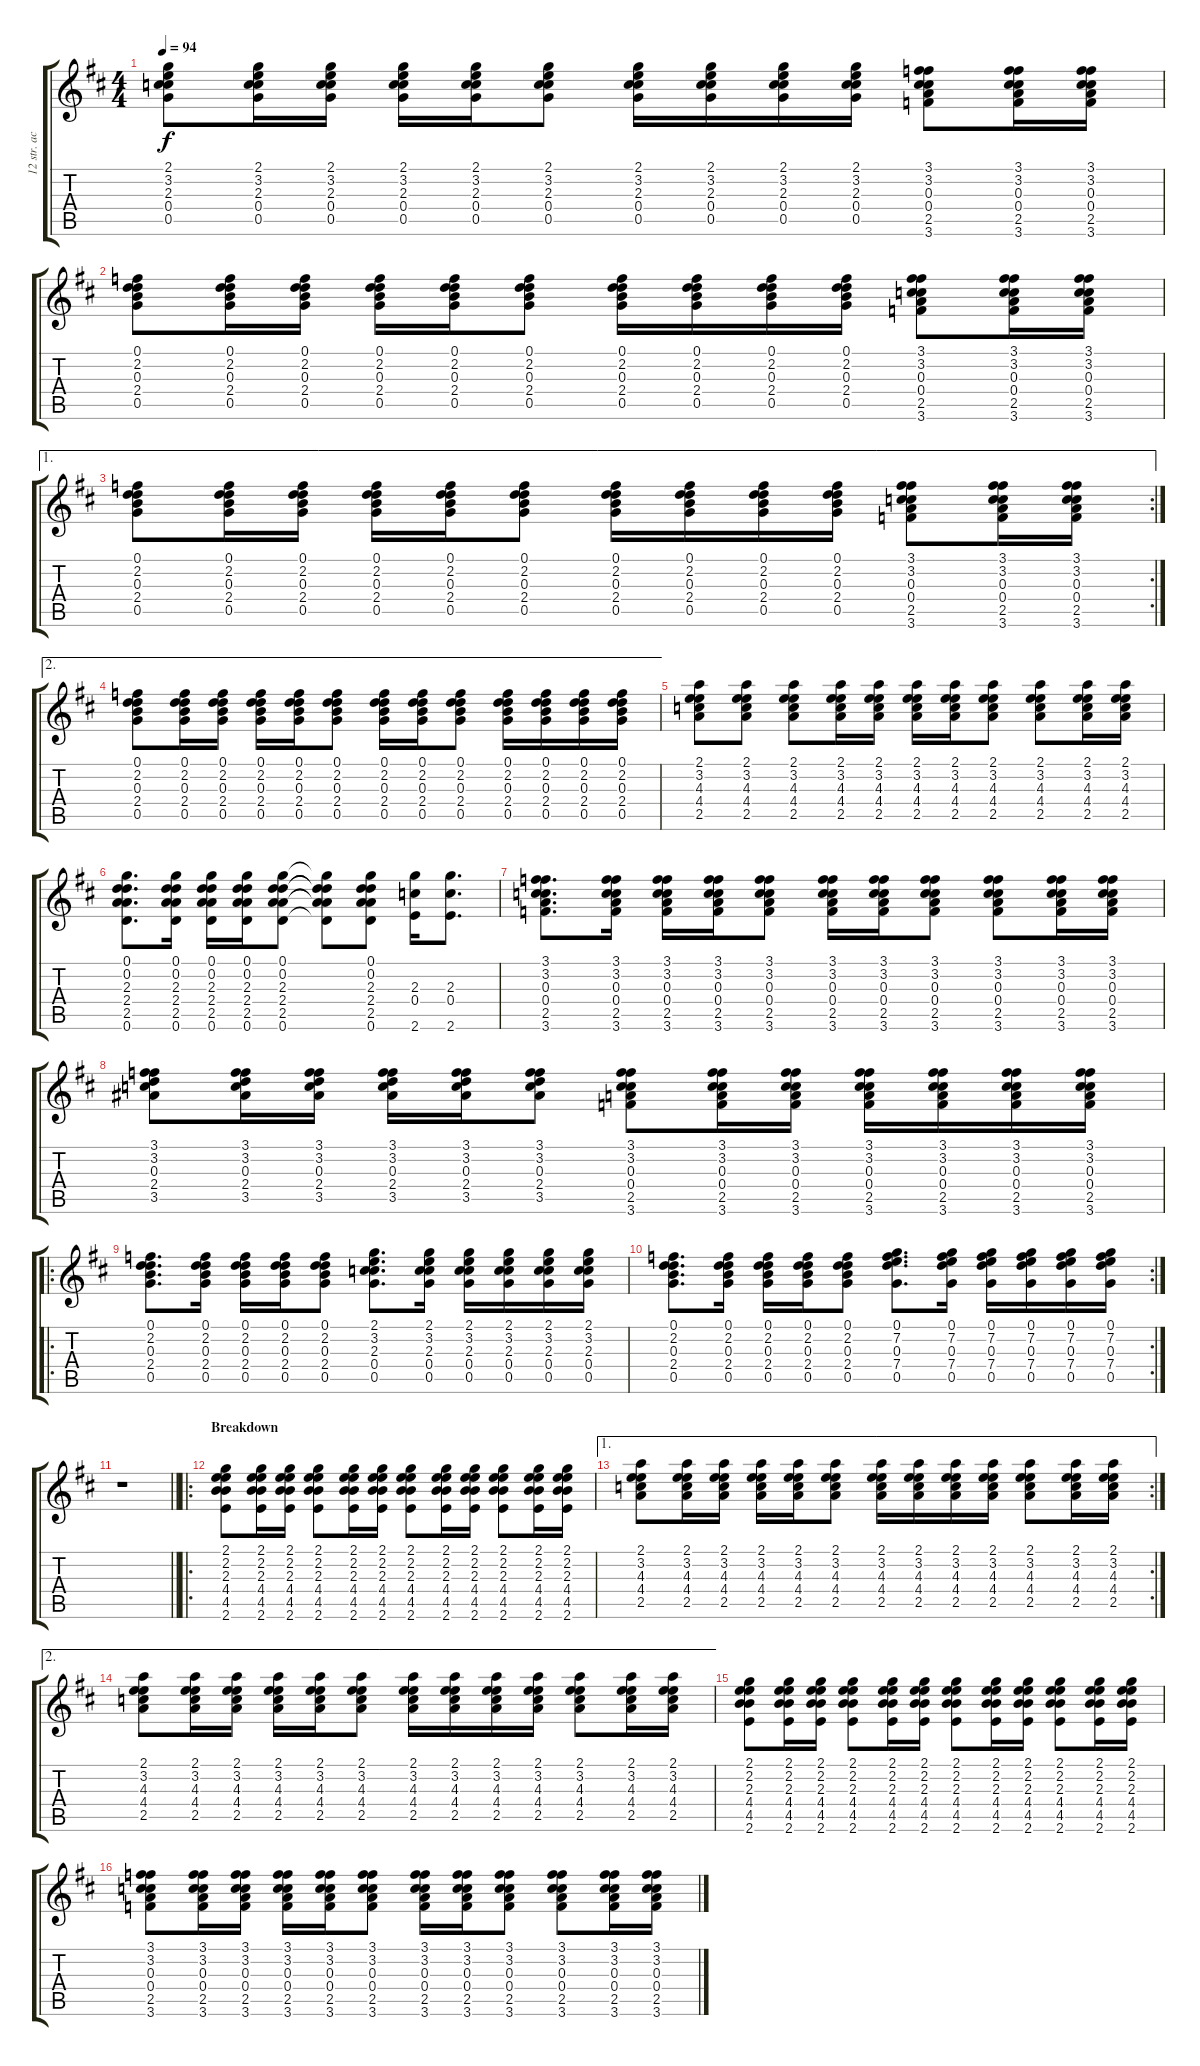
\track ("12 str. acoustic (II)" "12 str. ac") {instrument acousticguitarsteel}
\staff {score tabs}
\tuning (D4 A3 F4 C4 G3 D3) {hide}
\ts (4 4)
\tempo 94
\clef g2
\ks d
(2.1 3.2 2.3 0.4 0.5).8{dy f} (2.1 3.2 2.3 0.4 0.5).16 (2.1 3.2 2.3 0.4 0.5).16 (2.1 3.2 2.3 0.4 0.5).16 (2.1 3.2 2.3 0.4 0.5).16 (2.1 3.2 2.3 0.4 0.5).8 (2.1 3.2 2.3 0.4 0.5).16 (2.1 3.2 2.3 0.4 0.5).16 (2.1 3.2 2.3 0.4 0.5).16 (2.1 3.2 2.3 0.4 0.5).16 (3.1 3.2 0.3 0.4 2.5 3.6).8 (3.1 3.2 0.3 0.4 2.5 3.6).16 (3.1 3.2 0.3 0.4 2.5 3.6).16 |
(0.1 2.2 0.3 2.4 0.5).8 (0.1 2.2 0.3 2.4 0.5).16 (0.1 2.2 0.3 2.4 0.5).16 (0.1 2.2 0.3 2.4 0.5).16 (0.1 2.2 0.3 2.4 0.5).16 (0.1 2.2 0.3 2.4 0.5).8 (0.1 2.2 0.3 2.4 0.5).16 (0.1 2.2 0.3 2.4 0.5).16 (0.1 2.2 0.3 2.4 0.5).16 (0.1 2.2 0.3 2.4 0.5).16 (3.1 3.2 0.3 0.4 2.5 3.6).8 (3.1 3.2 0.3 0.4 2.5 3.6).16 (3.1 3.2 0.3 0.4 2.5 3.6).16 |
\ae 1
\rc 2
(0.1 2.2 0.3 2.4 0.5).8 (0.1 2.2 0.3 2.4 0.5).16 (0.1 2.2 0.3 2.4 0.5).16 (0.1 2.2 0.3 2.4 0.5).16 (0.1 2.2 0.3 2.4 0.5).16 (0.1 2.2 0.3 2.4 0.5).8 (0.1 2.2 0.3 2.4 0.5).16 (0.1 2.2 0.3 2.4 0.5).16 (0.1 2.2 0.3 2.4 0.5).16 (0.1 2.2 0.3 2.4 0.5).16 (3.1 3.2 0.3 0.4 2.5 3.6).8 (3.1 3.2 0.3 0.4 2.5 3.6).16 (3.1 3.2 0.3 0.4 2.5 3.6).16 |
\ae 2
(0.1 2.2 0.3 2.4 0.5).8 (0.1 2.2 0.3 2.4 0.5).16 (0.1 2.2 0.3 2.4 0.5).16 (0.1 2.2 0.3 2.4 0.5).16 (0.1 2.2 0.3 2.4 0.5).16 (0.1 2.2 0.3 2.4 0.5).8 (0.1 2.2 0.3 2.4 0.5).16 (0.1 2.2 0.3 2.4 0.5).16 (0.1 2.2 0.3 2.4 0.5).8 (0.1 2.2 0.3 2.4 0.5).16 (0.1 2.2 0.3 2.4 0.5).16 (0.1 2.2 0.3 2.4 0.5).16 (0.1 2.2 0.3 2.4 0.5).16 |
(2.1 3.2 4.3 4.4 2.5).8 (2.1 3.2 4.3 4.4 2.5).8 (2.1 3.2 4.3 4.4 2.5).8 (2.1 3.2 4.3 4.4 2.5).16 (2.1 3.2 4.3 4.4 2.5).16 (2.1 3.2 4.3 4.4 2.5).16 (2.1 3.2 4.3 4.4 2.5).16 (2.1 3.2 4.3 4.4 2.5).8 (2.1 3.2 4.3 4.4 2.5).8 (2.1 3.2 4.3 4.4 2.5).16 (2.1 3.2 4.3 4.4 2.5).16 |
(0.1 0.2 2.3 2.4 2.5 0.6).8{d} (0.1 0.2 2.3 2.4 2.5 0.6).16 (0.1 0.2 2.3 2.4 2.5 0.6).16 (0.1 0.2 2.3 2.4 2.5 0.6).16 (0.1 0.2 2.3 2.4 2.5 0.6).8 (0.1{t} 0.2{t} 2.3{t} 2.4{t} 2.5{t} 0.6{t}).8 (0.1 0.2 2.3 2.4 2.5 0.6).8 (2.3 0.4 2.6).16 (2.3 0.4 2.6).8{d} |
(3.1 3.2 0.3 0.4 2.5 3.6).8{d} (3.1 3.2 0.3 0.4 2.5 3.6).16 (3.1 3.2 0.3 0.4 2.5 3.6).16 (3.1 3.2 0.3 0.4 2.5 3.6).16 (3.1 3.2 0.3 0.4 2.5 3.6).8 (3.1 3.2 0.3 0.4 2.5 3.6).16 (3.1 3.2 0.3 0.4 2.5 3.6).16 (3.1 3.2 0.3 0.4 2.5 3.6).8 (3.1 3.2 0.3 0.4 2.5 3.6).8 (3.1 3.2 0.3 0.4 2.5 3.6).16 (3.1 3.2 0.3 0.4 2.5 3.6).16 |
(3.1 3.2 0.3 2.4 3.5).8 (3.1 3.2 0.3 2.4 3.5).16 (3.1 3.2 0.3 2.4 3.5).16 (3.1 3.2 0.3 2.4 3.5).16 (3.1 3.2 0.3 2.4 3.5).16 (3.1 3.2 0.3 2.4 3.5).8 (3.1 3.2 0.3 0.4 2.5 3.6).8 (3.1 3.2 0.3 0.4 2.5 3.6).16 (3.1 3.2 0.3 0.4 2.5 3.6).16 (3.1 3.2 0.3 0.4 2.5 3.6).16 (3.1 3.2 0.3 0.4 2.5 3.6).16 (3.1 3.2 0.3 0.4 2.5 3.6).16 (3.1 3.2 0.3 0.4 2.5 3.6).16 |
\ro
(0.1 2.2 0.3 2.4 0.5).8{d} (0.1 2.2 0.3 2.4 0.5).16 (0.1 2.2 0.3 2.4 0.5).16 (0.1 2.2 0.3 2.4 0.5).16 (0.1 2.2 0.3 2.4 0.5).8 (2.1 3.2 2.3 0.4 0.5).8{d} (2.1 3.2 2.3 0.4 0.5).16 (2.1 3.2 2.3 0.4 0.5).16 (2.1 3.2 2.3 0.4 0.5).16 (2.1 3.2 2.3 0.4 0.5).16 (2.1 3.2 2.3 0.4 0.5).16 |
\rc 2
(0.1 2.2 0.3 2.4 0.5).8{d} (0.1 2.2 0.3 2.4 0.5).16 (0.1 2.2 0.3 2.4 0.5).16 (0.1 2.2 0.3 2.4 0.5).16 (0.1 2.2 0.3 2.4 0.5).8 (0.1 7.2 0.3 7.4 0.5).8{d} (0.1 7.2 0.3 7.4 0.5).16 (0.1 7.2 0.3 7.4 0.5).16 (0.1 7.2 0.3 7.4 0.5).16 (0.1 7.2 0.3 7.4 0.5).16 (0.1 7.2 0.3 7.4 0.5).16 |
\barLineRight lightlight
r.1 |
\ro
\section ("" "Breakdown")
(2.1 2.2 2.3 4.4 4.5 2.6).8 (2.1 2.2 2.3 4.4 4.5 2.6).16 (2.1 2.2 2.3 4.4 4.5 2.6).16 (2.1 2.2 2.3 4.4 4.5 2.6).8 (2.1 2.2 2.3 4.4 4.5 2.6).16 (2.1 2.2 2.3 4.4 4.5 2.6).16 (2.1 2.2 2.3 4.4 4.5 2.6).8 (2.1 2.2 2.3 4.4 4.5 2.6).16 (2.1 2.2 2.3 4.4 4.5 2.6).16 (2.1 2.2 2.3 4.4 4.5 2.6).8 (2.1 2.2 2.3 4.4 4.5 2.6).16 (2.1 2.2 2.3 4.4 4.5 2.6).16 |
\ae 1
\rc 2
(2.1 3.2 4.3 4.4 2.5).8 (2.1 3.2 4.3 4.4 2.5).16 (2.1 3.2 4.3 4.4 2.5).16 (2.1 3.2 4.3 4.4 2.5).16 (2.1 3.2 4.3 4.4 2.5).16 (2.1 3.2 4.3 4.4 2.5).8 (2.1 3.2 4.3 4.4 2.5).16 (2.1 3.2 4.3 4.4 2.5).16 (2.1 3.2 4.3 4.4 2.5).16 (2.1 3.2 4.3 4.4 2.5).16 (2.1 3.2 4.3 4.4 2.5).8 (2.1 3.2 4.3 4.4 2.5).16 (2.1 3.2 4.3 4.4 2.5).16 |
\ae 2
(2.1 3.2 4.3 4.4 2.5).8 (2.1 3.2 4.3 4.4 2.5).16 (2.1 3.2 4.3 4.4 2.5).16 (2.1 3.2 4.3 4.4 2.5).16 (2.1 3.2 4.3 4.4 2.5).16 (2.1 3.2 4.3 4.4 2.5).8 (2.1 3.2 4.3 4.4 2.5).16 (2.1 3.2 4.3 4.4 2.5).16 (2.1 3.2 4.3 4.4 2.5).16 (2.1 3.2 4.3 4.4 2.5).16 (2.1 3.2 4.3 4.4 2.5).8 (2.1 3.2 4.3 4.4 2.5).16 (2.1 3.2 4.3 4.4 2.5).16 |
(2.1 2.2 2.3 4.4 4.5 2.6).8 (2.1 2.2 2.3 4.4 4.5 2.6).16 (2.1 2.2 2.3 4.4 4.5 2.6).16 (2.1 2.2 2.3 4.4 4.5 2.6).8 (2.1 2.2 2.3 4.4 4.5 2.6).16 (2.1 2.2 2.3 4.4 4.5 2.6).16 (2.1 2.2 2.3 4.4 4.5 2.6).8 (2.1 2.2 2.3 4.4 4.5 2.6).16 (2.1 2.2 2.3 4.4 4.5 2.6).16 (2.1 2.2 2.3 4.4 4.5 2.6).8 (2.1 2.2 2.3 4.4 4.5 2.6).16 (2.1 2.2 2.3 4.4 4.5 2.6).16 |
(3.1 3.2 0.3 0.4 2.5 3.6).8 (3.1 3.2 0.3 0.4 2.5 3.6).16 (3.1 3.2 0.3 0.4 2.5 3.6).16 (3.1 3.2 0.3 0.4 2.5 3.6).16 (3.1 3.2 0.3 0.4 2.5 3.6).16 (3.1 3.2 0.3 0.4 2.5 3.6).8 (3.1 3.2 0.3 0.4 2.5 3.6).16 (3.1 3.2 0.3 0.4 2.5 3.6).16 (3.1 3.2 0.3 0.4 2.5 3.6).8 (3.1 3.2 0.3 0.4 2.5 3.6).8 (3.1 3.2 0.3 0.4 2.5 3.6).16 (3.1 3.2 0.3 0.4 2.5 3.6).16
